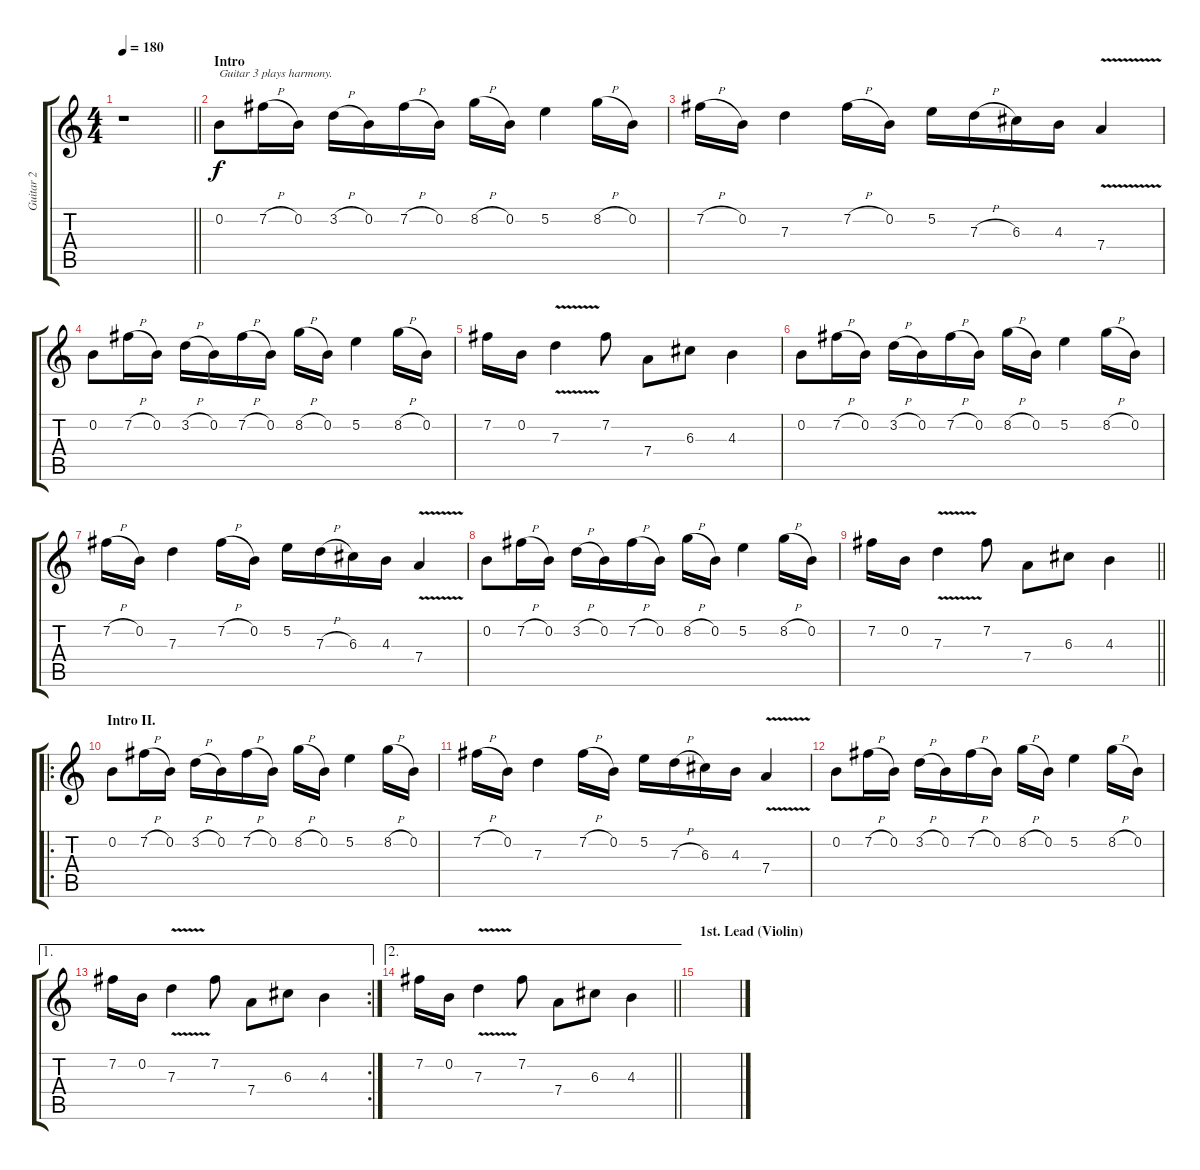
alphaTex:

\track ("Guitar 2" "Guitar 2") {instrument overdrivenguitar}
\staff {score tabs}
\tuning (E4 B3 G3 D3 A2 E2) {hide}
\ts (4 4)
\tempo 180
\clef g2
\barLineRight lightlight
\ks c
r.1{dy f instrument overdrivenguitar} |
\section ("" "Intro")
0.2.8{txt "Guitar 3 plays harmony."} 7.2{h}.16 0.2.16 3.2{h}.16 0.2.16 7.2{h}.16 0.2.16 8.2{h}.16 0.2.16 5.2.4 8.2{h}.16 0.2.16 |
7.2{h}.16 0.2.16 7.3.4 7.2{h}.16 0.2.16 5.2.16 7.3{h}.16 6.3.16 4.3.16 7.4{v}.4 |
0.2.8 7.2{h}.16 0.2.16 3.2{h}.16 0.2.16 7.2{h}.16 0.2.16 8.2{h}.16 0.2.16 5.2.4 8.2{h}.16 0.2.16 |
7.2.16 0.2.16 7.3{v}.4 7.2.8 7.4.8 6.3.8 4.3.4 |
0.2.8 7.2{h}.16 0.2.16 3.2{h}.16 0.2.16 7.2{h}.16 0.2.16 8.2{h}.16 0.2.16 5.2.4 8.2{h}.16 0.2.16 |
7.2{h}.16 0.2.16 7.3.4 7.2{h}.16 0.2.16 5.2.16 7.3{h}.16 6.3.16 4.3.16 7.4{v}.4 |
0.2.8 7.2{h}.16 0.2.16 3.2{h}.16 0.2.16 7.2{h}.16 0.2.16 8.2{h}.16 0.2.16 5.2.4 8.2{h}.16 0.2.16 |
\barLineRight lightlight
7.2.16 0.2.16 7.3{v}.4 7.2.8 7.4.8 6.3.8 4.3.4 |
\ro
\section ("" "Intro II.")
0.2.8 7.2{h}.16 0.2.16 3.2{h}.16 0.2.16 7.2{h}.16 0.2.16 8.2{h}.16 0.2.16 5.2.4 8.2{h}.16 0.2.16 |
7.2{h}.16 0.2.16 7.3.4 7.2{h}.16 0.2.16 5.2.16 7.3{h}.16 6.3.16 4.3.16 7.4{v}.4 |
0.2.8 7.2{h}.16 0.2.16 3.2{h}.16 0.2.16 7.2{h}.16 0.2.16 8.2{h}.16 0.2.16 5.2.4 8.2{h}.16 0.2.16 |
\ae 1
\rc 2
7.2.16 0.2.16 7.3{v}.4 7.2.8 7.4.8 6.3.8 4.3.4 |
\ae 2
\barLineRight lightlight
7.2.16 0.2.16 7.3{v}.4 7.2.8 7.4.8 6.3.8 4.3.4 |
\section ("" "1st. Lead (Violin)")
